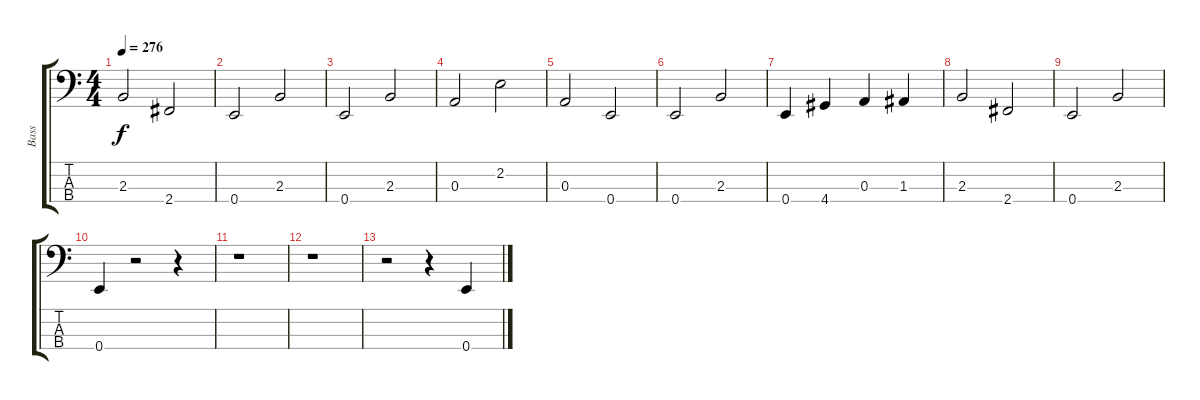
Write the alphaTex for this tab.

\track ("Bass" "Bass") {instrument electricbassfinger}
\staff {score tabs}
\tuning (G2 D2 A1 E1) {hide}
\ts (4 4)
\tempo 276
\clef f4
\ks c
2.3.2{dy f} 2.4.2 |
0.4.2 2.3.2 |
0.4.2 2.3.2 |
0.3.2 2.2.2 |
0.3.2 0.4.2 |
0.4.2 2.3.2 |
0.4.4 4.4.4 0.3.4 1.3.4 |
2.3.2 2.4.2 |
0.4.2 2.3.2 |
0.4.4 r.2 r.4 |
r.1 |
r.1 |
r.2 r.4 0.4.4
